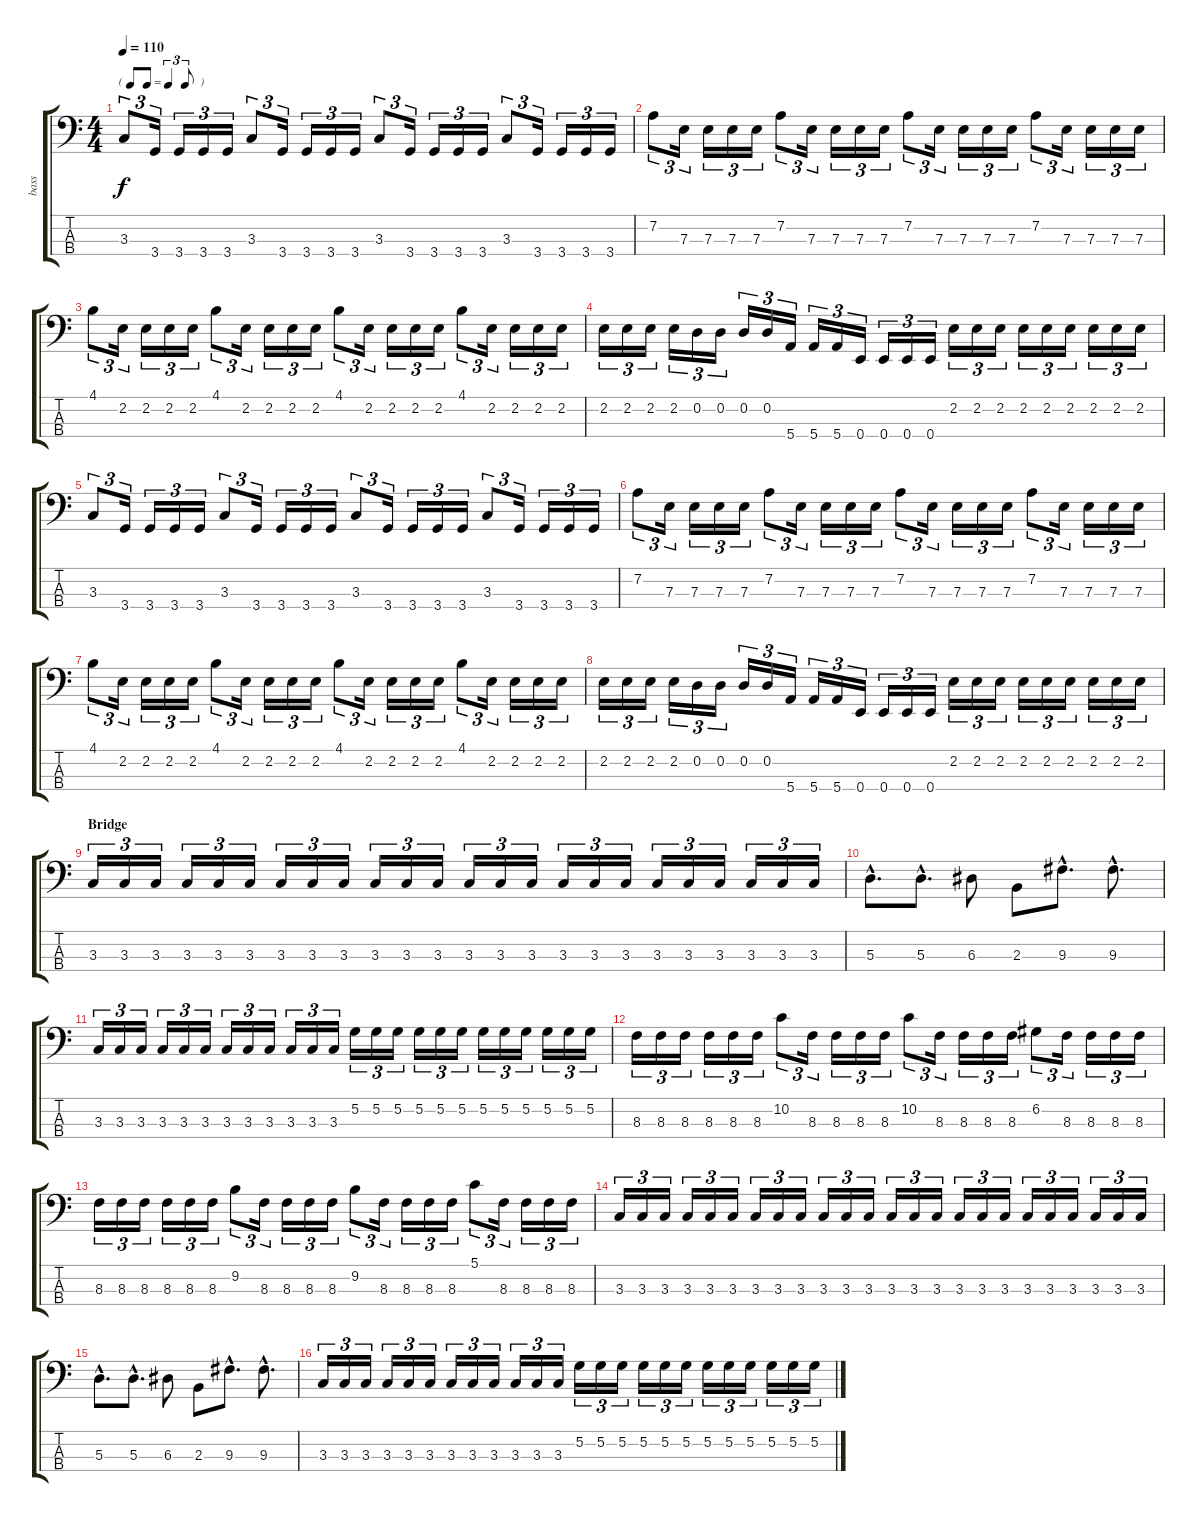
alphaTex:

\track ("bass" "bass") {instrument electricbassfinger}
\staff {score tabs}
\tuning (G2 D2 A1 E1) {hide}
\ts (4 4)
\tf triplet8th
\tempo 110
\clef f4
\ks c
3.3.8{tu (3 2) dy f} 3.4.16{tu (3 2)} 3.4.16{tu (3 2)} 3.4.16{tu (3 2)} 3.4.16{tu (3 2)} 3.3.8{tu (3 2)} 3.4.16{tu (3 2)} 3.4.16{tu (3 2)} 3.4.16{tu (3 2)} 3.4.16{tu (3 2)} 3.3.8{tu (3 2)} 3.4.16{tu (3 2)} 3.4.16{tu (3 2)} 3.4.16{tu (3 2)} 3.4.16{tu (3 2)} 3.3.8{tu (3 2)} 3.4.16{tu (3 2)} 3.4.16{tu (3 2)} 3.4.16{tu (3 2)} 3.4.16{tu (3 2)} |
7.2.8{tu (3 2)} 7.3.16{tu (3 2)} 7.3.16{tu (3 2)} 7.3.16{tu (3 2)} 7.3.16{tu (3 2)} 7.2.8{tu (3 2)} 7.3.16{tu (3 2)} 7.3.16{tu (3 2)} 7.3.16{tu (3 2)} 7.3.16{tu (3 2)} 7.2.8{tu (3 2)} 7.3.16{tu (3 2)} 7.3.16{tu (3 2)} 7.3.16{tu (3 2)} 7.3.16{tu (3 2)} 7.2.8{tu (3 2)} 7.3.16{tu (3 2)} 7.3.16{tu (3 2)} 7.3.16{tu (3 2)} 7.3.16{tu (3 2)} |
4.1.8{tu (3 2)} 2.2.16{tu (3 2)} 2.2.16{tu (3 2)} 2.2.16{tu (3 2)} 2.2.16{tu (3 2)} 4.1.8{tu (3 2)} 2.2.16{tu (3 2)} 2.2.16{tu (3 2)} 2.2.16{tu (3 2)} 2.2.16{tu (3 2)} 4.1.8{tu (3 2)} 2.2.16{tu (3 2)} 2.2.16{tu (3 2)} 2.2.16{tu (3 2)} 2.2.16{tu (3 2)} 4.1.8{tu (3 2)} 2.2.16{tu (3 2)} 2.2.16{tu (3 2)} 2.2.16{tu (3 2)} 2.2.16{tu (3 2)} |
2.2.16{tu (3 2)} 2.2.16{tu (3 2)} 2.2.16{tu (3 2)} 2.2.16{tu (3 2)} 0.2.16{tu (3 2)} 0.2.16{tu (3 2)} 0.2.16{tu (3 2)} 0.2.16{tu (3 2)} 5.4.16{tu (3 2)} 5.4.16{tu (3 2)} 5.4.16{tu (3 2)} 0.4.16{tu (3 2)} 0.4.16{tu (3 2)} 0.4.16{tu (3 2)} 0.4.16{tu (3 2)} 2.2.16{tu (3 2)} 2.2.16{tu (3 2)} 2.2.16{tu (3 2)} 2.2.16{tu (3 2)} 2.2.16{tu (3 2)} 2.2.16{tu (3 2)} 2.2.16{tu (3 2)} 2.2.16{tu (3 2)} 2.2.16{tu (3 2)} |
3.3.8{tu (3 2)} 3.4.16{tu (3 2)} 3.4.16{tu (3 2)} 3.4.16{tu (3 2)} 3.4.16{tu (3 2)} 3.3.8{tu (3 2)} 3.4.16{tu (3 2)} 3.4.16{tu (3 2)} 3.4.16{tu (3 2)} 3.4.16{tu (3 2)} 3.3.8{tu (3 2)} 3.4.16{tu (3 2)} 3.4.16{tu (3 2)} 3.4.16{tu (3 2)} 3.4.16{tu (3 2)} 3.3.8{tu (3 2)} 3.4.16{tu (3 2)} 3.4.16{tu (3 2)} 3.4.16{tu (3 2)} 3.4.16{tu (3 2)} |
7.2.8{tu (3 2)} 7.3.16{tu (3 2)} 7.3.16{tu (3 2)} 7.3.16{tu (3 2)} 7.3.16{tu (3 2)} 7.2.8{tu (3 2)} 7.3.16{tu (3 2)} 7.3.16{tu (3 2)} 7.3.16{tu (3 2)} 7.3.16{tu (3 2)} 7.2.8{tu (3 2)} 7.3.16{tu (3 2)} 7.3.16{tu (3 2)} 7.3.16{tu (3 2)} 7.3.16{tu (3 2)} 7.2.8{tu (3 2)} 7.3.16{tu (3 2)} 7.3.16{tu (3 2)} 7.3.16{tu (3 2)} 7.3.16{tu (3 2)} |
4.1.8{tu (3 2)} 2.2.16{tu (3 2)} 2.2.16{tu (3 2)} 2.2.16{tu (3 2)} 2.2.16{tu (3 2)} 4.1.8{tu (3 2)} 2.2.16{tu (3 2)} 2.2.16{tu (3 2)} 2.2.16{tu (3 2)} 2.2.16{tu (3 2)} 4.1.8{tu (3 2)} 2.2.16{tu (3 2)} 2.2.16{tu (3 2)} 2.2.16{tu (3 2)} 2.2.16{tu (3 2)} 4.1.8{tu (3 2)} 2.2.16{tu (3 2)} 2.2.16{tu (3 2)} 2.2.16{tu (3 2)} 2.2.16{tu (3 2)} |
2.2.16{tu (3 2)} 2.2.16{tu (3 2)} 2.2.16{tu (3 2)} 2.2.16{tu (3 2)} 0.2.16{tu (3 2)} 0.2.16{tu (3 2)} 0.2.16{tu (3 2)} 0.2.16{tu (3 2)} 5.4.16{tu (3 2)} 5.4.16{tu (3 2)} 5.4.16{tu (3 2)} 0.4.16{tu (3 2)} 0.4.16{tu (3 2)} 0.4.16{tu (3 2)} 0.4.16{tu (3 2)} 2.2.16{tu (3 2)} 2.2.16{tu (3 2)} 2.2.16{tu (3 2)} 2.2.16{tu (3 2)} 2.2.16{tu (3 2)} 2.2.16{tu (3 2)} 2.2.16{tu (3 2)} 2.2.16{tu (3 2)} 2.2.16{tu (3 2)} |
\section ("" "Bridge")
3.3.16{tu (3 2)} 3.3.16{tu (3 2)} 3.3.16{tu (3 2)} 3.3.16{tu (3 2)} 3.3.16{tu (3 2)} 3.3.16{tu (3 2)} 3.3.16{tu (3 2)} 3.3.16{tu (3 2)} 3.3.16{tu (3 2)} 3.3.16{tu (3 2)} 3.3.16{tu (3 2)} 3.3.16{tu (3 2)} 3.3.16{tu (3 2)} 3.3.16{tu (3 2)} 3.3.16{tu (3 2)} 3.3.16{tu (3 2)} 3.3.16{tu (3 2)} 3.3.16{tu (3 2)} 3.3.16{tu (3 2)} 3.3.16{tu (3 2)} 3.3.16{tu (3 2)} 3.3.16{tu (3 2)} 3.3.16{tu (3 2)} 3.3.16{tu (3 2)} |
5.3{hac}.8{d} 5.3{hac}.8{d} 6.3.8 2.3.8 9.3{hac}.8{d} 9.3{hac}.8{d} |
3.3.16{tu (3 2)} 3.3.16{tu (3 2)} 3.3.16{tu (3 2)} 3.3.16{tu (3 2)} 3.3.16{tu (3 2)} 3.3.16{tu (3 2)} 3.3.16{tu (3 2)} 3.3.16{tu (3 2)} 3.3.16{tu (3 2)} 3.3.16{tu (3 2)} 3.3.16{tu (3 2)} 3.3.16{tu (3 2)} 5.2.16{tu (3 2)} 5.2.16{tu (3 2)} 5.2.16{tu (3 2)} 5.2.16{tu (3 2)} 5.2.16{tu (3 2)} 5.2.16{tu (3 2)} 5.2.16{tu (3 2)} 5.2.16{tu (3 2)} 5.2.16{tu (3 2)} 5.2.16{tu (3 2)} 5.2.16{tu (3 2)} 5.2.16{tu (3 2)} |
8.3.16{tu (3 2)} 8.3.16{tu (3 2)} 8.3.16{tu (3 2)} 8.3.16{tu (3 2)} 8.3.16{tu (3 2)} 8.3.16{tu (3 2)} 10.2.8{tu (3 2)} 8.3.16{tu (3 2)} 8.3.16{tu (3 2)} 8.3.16{tu (3 2)} 8.3.16{tu (3 2)} 10.2.8{tu (3 2)} 8.3.16{tu (3 2)} 8.3.16{tu (3 2)} 8.3.16{tu (3 2)} 8.3.16{tu (3 2)} 6.2.8{tu (3 2)} 8.3.16{tu (3 2)} 8.3.16{tu (3 2)} 8.3.16{tu (3 2)} 8.3.16{tu (3 2)} |
8.3.16{tu (3 2)} 8.3.16{tu (3 2)} 8.3.16{tu (3 2)} 8.3.16{tu (3 2)} 8.3.16{tu (3 2)} 8.3.16{tu (3 2)} 9.2.8{tu (3 2)} 8.3.16{tu (3 2)} 8.3.16{tu (3 2)} 8.3.16{tu (3 2)} 8.3.16{tu (3 2)} 9.2.8{tu (3 2)} 8.3.16{tu (3 2)} 8.3.16{tu (3 2)} 8.3.16{tu (3 2)} 8.3.16{tu (3 2)} 5.1.8{tu (3 2)} 8.3.16{tu (3 2)} 8.3.16{tu (3 2)} 8.3.16{tu (3 2)} 8.3.16{tu (3 2)} |
3.3.16{tu (3 2)} 3.3.16{tu (3 2)} 3.3.16{tu (3 2)} 3.3.16{tu (3 2)} 3.3.16{tu (3 2)} 3.3.16{tu (3 2)} 3.3.16{tu (3 2)} 3.3.16{tu (3 2)} 3.3.16{tu (3 2)} 3.3.16{tu (3 2)} 3.3.16{tu (3 2)} 3.3.16{tu (3 2)} 3.3.16{tu (3 2)} 3.3.16{tu (3 2)} 3.3.16{tu (3 2)} 3.3.16{tu (3 2)} 3.3.16{tu (3 2)} 3.3.16{tu (3 2)} 3.3.16{tu (3 2)} 3.3.16{tu (3 2)} 3.3.16{tu (3 2)} 3.3.16{tu (3 2)} 3.3.16{tu (3 2)} 3.3.16{tu (3 2)} |
5.3{hac}.8{d} 5.3{hac}.8{d} 6.3.8 2.3.8 9.3{hac}.8{d} 9.3{hac}.8{d} |
3.3.16{tu (3 2)} 3.3.16{tu (3 2)} 3.3.16{tu (3 2)} 3.3.16{tu (3 2)} 3.3.16{tu (3 2)} 3.3.16{tu (3 2)} 3.3.16{tu (3 2)} 3.3.16{tu (3 2)} 3.3.16{tu (3 2)} 3.3.16{tu (3 2)} 3.3.16{tu (3 2)} 3.3.16{tu (3 2)} 5.2.16{tu (3 2)} 5.2.16{tu (3 2)} 5.2.16{tu (3 2)} 5.2.16{tu (3 2)} 5.2.16{tu (3 2)} 5.2.16{tu (3 2)} 5.2.16{tu (3 2)} 5.2.16{tu (3 2)} 5.2.16{tu (3 2)} 5.2.16{tu (3 2)} 5.2.16{tu (3 2)} 5.2.16{tu (3 2)}
